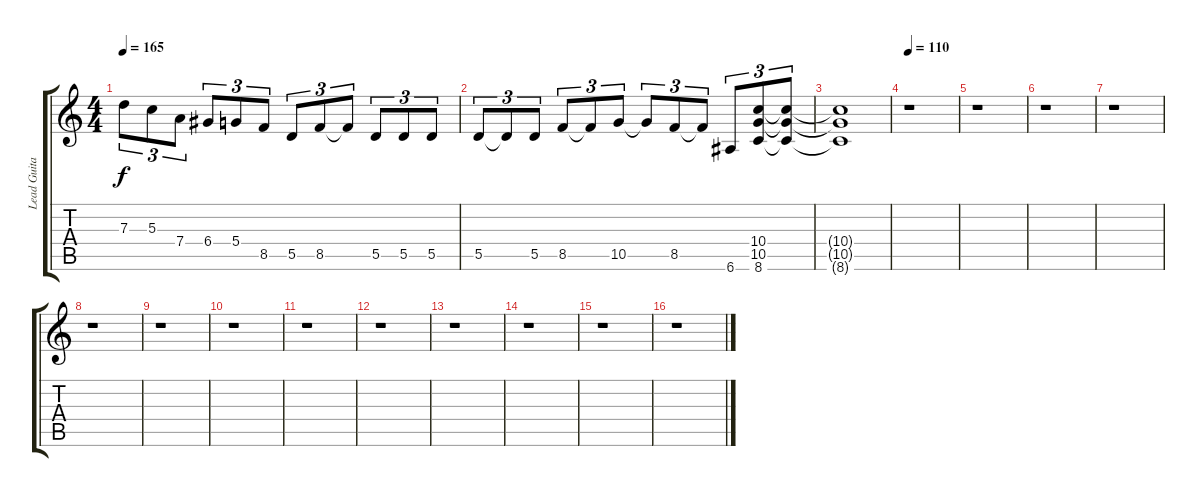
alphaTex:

\track ("Lead Guitar" "Lead Guita") {instrument acousticguitarsteel}
\staff {score tabs}
\tuning (E4 B3 G3 D3 A2 E2) {hide}
\ts (4 4)
\tempo 165
\clef g2
\ks c
7.3.8{tu (3 2) dy f} 5.3.8{tu (3 2)} 7.4.8{tu (3 2)} 6.4.8{tu (3 2)} 5.4.8{tu (3 2)} 8.5.8{tu (3 2)} 5.5.8{tu (3 2)} 8.5.8{tu (3 2)} 8.5{t}.8{tu (3 2)} 5.5.8{tu (3 2)} 5.5.8{tu (3 2)} 5.5.8{tu (3 2)} |
5.5.8{tu (3 2)} 5.5{t}.8{tu (3 2)} 5.5.8{tu (3 2)} 8.5.8{tu (3 2)} 8.5{t}.8{tu (3 2)} 10.5.8{tu (3 2)} 10.5{t}.8{tu (3 2)} 8.5.8{tu (3 2)} 8.5{t}.8{tu (3 2)} 6.6.8{tu (3 2)} (10.4 10.5 8.6).8{tu (3 2)} (10.4{t} 10.5{t} 8.6{t}).8{tu (3 2)} |
(10.4{t} 10.5{t} 8.6{t}).1 |
\tempo 110
r.1 |
r.1 |
r.1 |
r.1 |
r.1 |
r.1 |
r.1 |
r.1 |
r.1 |
r.1 |
r.1 |
r.1 |
r.1
